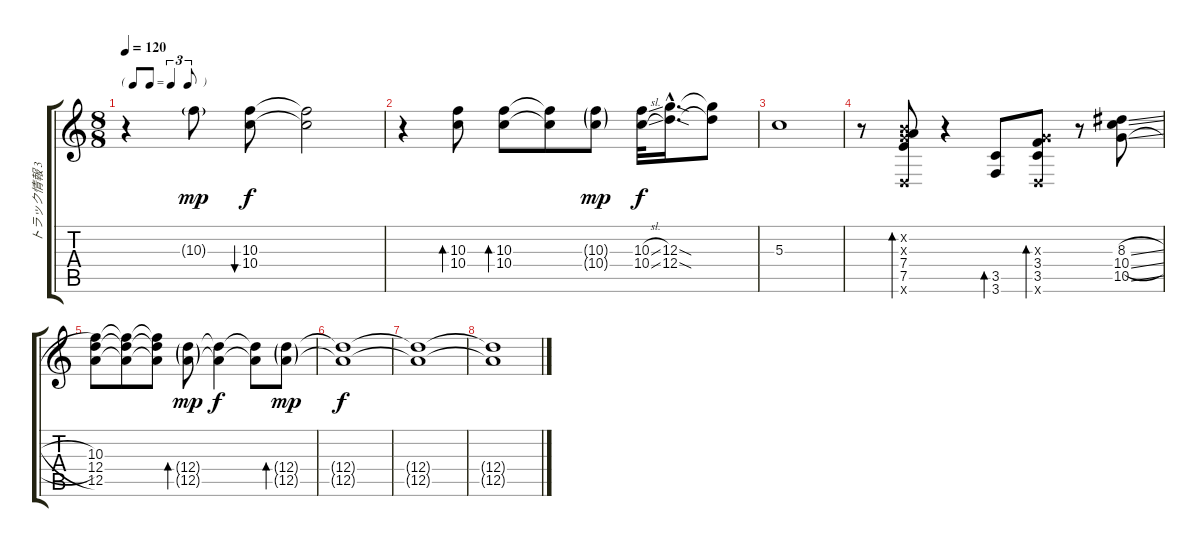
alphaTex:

\track ("トラック情報 3" "トラック情報 3") {instrument electricguitarjazz}
\staff {score tabs}
\tuning (E4 B3 G3 D3 A2 D2) {hide}
\ts (8 8)
\tf triplet8th
\tempo 120
\clef g2
\ks c
r.4{dy f} 10.3{g}.8{dy mp} (10.3 10.4).8{bu 480 dy f} (10.3{t} 10.4{t}).2 |
r.4 (10.3 10.4).8{bd 60} (10.3 10.4).8{bd 120} (10.3{t} 10.4{t}).8 (10.3{g} 10.4{g}).8{dy mp} (10.3{sl} 10.4{sl}).32{dy f} (12.3{sod hac} 12.4{sod hac}).16{d} (12.3{t} 12.4{t}).8 |
5.3.1 |
r.8 (0.2{x} 0.3{x} 7.4 7.5 0.6{x}).8{bd 120} r.4 (3.5 3.6).8{bd 240} (0.3{x} 3.4 3.5 0.6{x}).8{bd 120} r.8 (8.3{sl} 10.4{sl} 10.5{sl}).8 |
(10.3 12.4 12.5).8 (10.3{t} 12.4{t} 12.5{t}).8 (10.3{t} 12.4{t} 12.5{t}).8 (12.4{g} 12.5{g}).8{bd 120 dy mp volume 6} (12.4{t} 12.5{t}).4{dy f} (12.4{t} 12.5{t}).8 (12.4{g} 12.5{g}).8{bd 480 dy mp} |
(12.4{t} 12.5{t}).1{dy f} |
(12.4{t} 12.5{t}).1 |
(12.4{t} 12.5{t}).1
